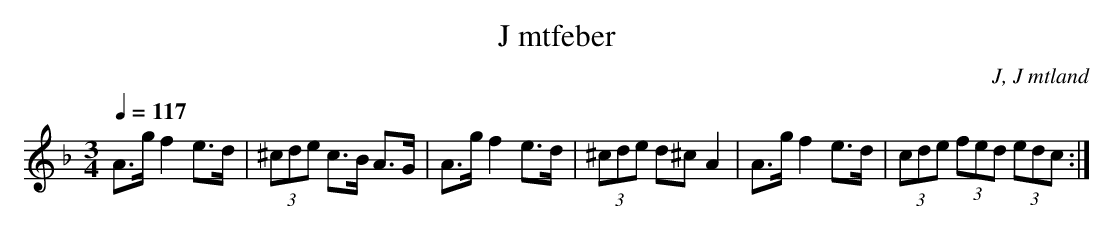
X:1
T: J mtfeber
O: J, J mtland
M:3/4
L:1/8
Q:1/4=117
K:Dm
A>g f2 e>d|(3^cde c>B A>G|A>g f2 e>d|(3^cde d^c A2|A>g f2 e>d|(3cde (3fed (3edc :|
